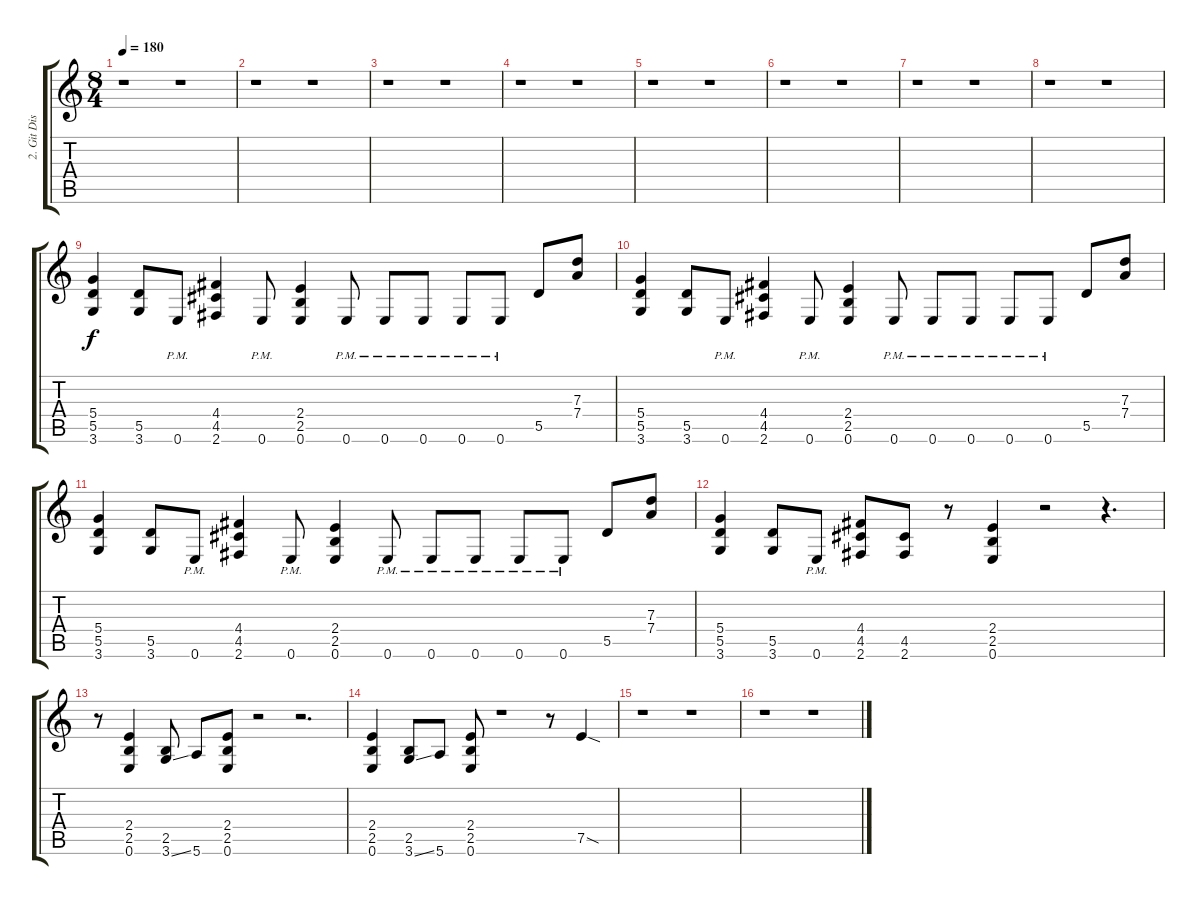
\track ("2. Git Dist" "2. Git Dis") {instrument distortionguitar}
\staff {score tabs}
\tuning (E4 B3 G3 D3 A2 E2) {hide}
\ts (8 4)
\tempo 180
\clef g2
\ks c
r.1{dy f instrument distortionguitar} r.1 |
r.1 r.1 |
r.1 r.1 |
r.1 r.1 |
r.1 r.1 |
r.1 r.1 |
r.1 r.1 |
r.1 r.1 |
(5.4 5.5 3.6).4 (5.5 3.6).8 0.6{pm}.8 (4.4 4.5 2.6).4 0.6{pm}.8 (2.4 2.5 0.6).4 0.6{pm}.8 0.6{pm}.8 0.6{pm}.8 0.6{pm}.8 0.6{pm}.8 5.5.8 (7.3 7.4).8 |
(5.4 5.5 3.6).4 (5.5 3.6).8 0.6{pm}.8 (4.4 4.5 2.6).4 0.6{pm}.8 (2.4 2.5 0.6).4 0.6{pm}.8 0.6{pm}.8 0.6{pm}.8 0.6{pm}.8 0.6{pm}.8 5.5.8 (7.3 7.4).8 |
(5.4 5.5 3.6).4 (5.5 3.6).8 0.6{pm}.8 (4.4 4.5 2.6).4 0.6{pm}.8 (2.4 2.5 0.6).4 0.6{pm}.8 0.6{pm}.8 0.6{pm}.8 0.6{pm}.8 0.6{pm}.8 5.5.8 (7.3 7.4).8 |
(5.4 5.5 3.6).4 (5.5 3.6).8 0.6{pm}.8 (4.4 4.5 2.6).8 (4.5 2.6).8 r.8 (2.4 2.5 0.6).4 r.2 r.4{d} |
r.8 (2.4 2.5 0.6).4 (2.5 3.6{ss}).8 5.6.8 (2.4 2.5 0.6).8 r.2 r.2{d} |
(2.4 2.5 0.6).4 (2.5 3.6{ss}).8 5.6.8 (2.4 2.5 0.6).8 r.1 r.8 7.5{sod}.4 |
r.1 r.1 |
r.1 r.1
